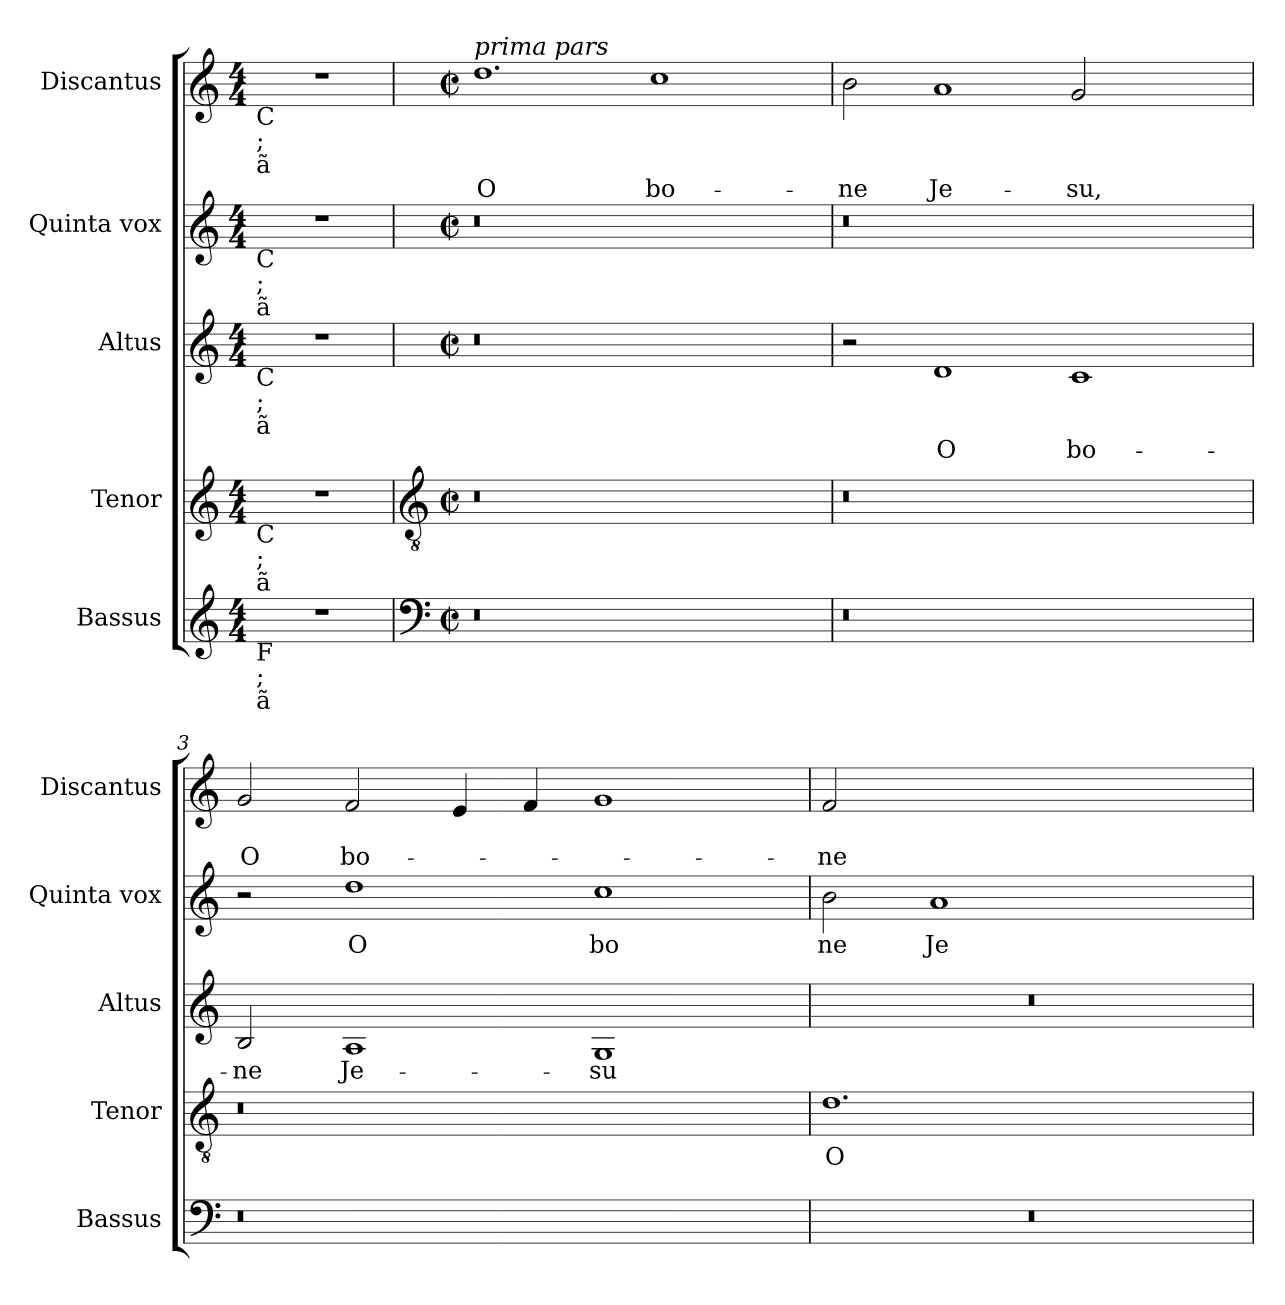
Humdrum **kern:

**kern	**kern	**text	**kern	**text	**kern	**text	**kern	**text	**text
*part5	*part4	*part4	*part3	*part3	*part2	*part2	*part1	*part1	*part1
*staff5	*staff4	*staff4	*staff3	*staff3	*staff2	*staff2	*staff1	*staff1	*staff1
*I"Bassus	*I"Tenor	*	*I"Altus	*	*I"Quinta vox	*	*I"Discantus	*	*
*I'Bassus	*I'Tenor	*	*I'Altus	*	*I'Quinta vox	*	*I'Discantus	*	*
*clefG2	*clefG2	*	*clefG2	*	*clefG2	*	*clefG2	*	*
*k[]	*k[]	*	*k[]	*	*k[]	*	*k[]	*	*
*C:	*C:	*	*C:	*	*C:	*	*C:	*	*
*M4/4	*M4/4	*	*M4/4	*	*M4/4	*	*M4/4	*	*
=	=	=	=	=	=	=	=	=	=
!	!	!	!	!	!	!	!LO:TX:b:t=C	!	!
!	!	!	!	!	!	!	!LO:TX:b:t=;	!	!
!	!	!	!	!	!	!	!LO:TX:b:t=ã	!	!
!	!	!	!	!	!LO:TX:b:t=C	!	!	!	!
!	!	!	!	!	!LO:TX:b:t=;	!	!	!	!
!	!	!	!	!	!LO:TX:b:t=ã	!	!	!	!
!	!	!	!LO:TX:b:t=C	!	!	!	!	!	!
!	!	!	!LO:TX:b:t=;	!	!	!	!	!	!
!	!	!	!LO:TX:b:t=ã	!	!	!	!	!	!
!	!LO:TX:b:t=C	!	!	!	!	!	!	!	!
!	!LO:TX:b:t=;	!	!	!	!	!	!	!	!
!	!LO:TX:b:t=ã	!	!	!	!	!	!	!	!
!LO:TX:b:t=F	!	!	!	!	!	!	!	!	!
!LO:TX:b:t=;	!	!	!	!	!	!	!	!	!
!LO:TX:b:t=ã	!	!	!	!	!	!	!	!	!
1r	1r	.	1r	.	1r	.	1r	.	.
!!LO:LB:g=z
=1	=1	=1	=1	=1	=1	=1	=1	=1	=1
*clefF4	*clefGv2	*	*	*	*	*	*	*	*
*M4/2	*M4/2	*	*M4/2	*	*M4/2	*	*M4/2	*	*
*met(c|)	*met(c|)	*	*met(c|)	*	*met(c|)	*	*met(c|)	*	*
!	!	!	!	!	!	!	!LO:TX:a:i:t=prima pars	!	!
!	!	!	!	!	!	!	!	!LO:LY:b	!
0r	0r	.	0r	.	0r	.	1.dd	O	.
!	!	!	!	!	!	!	!	!LO:LY:b	!
.	.	.	.	.	.	.	1cc	bo-	.
2ryy	2ryy	.	2ryy	.	2ryy	.	.	.	.
=2	=2	=2	=2	=2	=2	=2	=2	=2	=2
!	!	!	!	!	!	!	!	!LO:LY:b	!
0r	0r	.	2r	.	0r	.	2b	-ne	.
!	!	!	!	!LO:LY:b	!	!	!	!LO:LY:b	!
.	.	.	1d	O	.	.	1a	Je-	.
!	!	!	!	!LO:LY:b	!	!	!	!LO:LY:b	!
.	.	.	1c	bo-	.	.	2g	-su,	.
2ryy	2ryy	.	.	.	2ryy	.	2ryy	.	.
=3	=3	=3	=3	=3	=3	=3	=3	=3	=3
!	!	!	!	!LO:LY:b	!	!	!	!	!LO:LY:b
0r	0r	.	2B	-ne	2r	.	2g	.	O
!	!	!	!	!LO:LY:b	!	!LO:LY:b	!	!	!LO:LY:b
.	.	.	1A	Je-	1dd	O	2f	.	bo-
.	.	.	.	.	.	.	4e	.	.
.	.	.	.	.	.	.	4f	.	.
!	!	!	!	!LO:LY:b	!	!LO:LY:b	!	!	!
.	.	.	1G	-su	1cc	bo	1g	.	.
2ryy	2ryy	.	.	.	.	.	.	.	.
=4	=4	=4	=4	=4	=4	=4	=4	=4	=4
!	!	!LO:LY:b	!	!	!	!LO:LY:b	!	!	!LO:LY:b
0r	1.d	O	0r	.	2b	ne	2f	.	-ne
!	!	!	!	!	!	!LO:LY:b	!	!	!LO:LY:b
.	.	.	.	.	1a	Je-	[2eyy	.	Je-
.	.	.	.	.	.	.	1ryy	.	.
!	!	!LO:LY:b	!	!	!	!	!	!	!
.	[2cyy	bo-	.	.	2ryy	.	.	.	.
=	=	=	=	=	=	=	=	=	=
*-	*-	*-	*-	*-	*-	*-	*-	*-	*-
